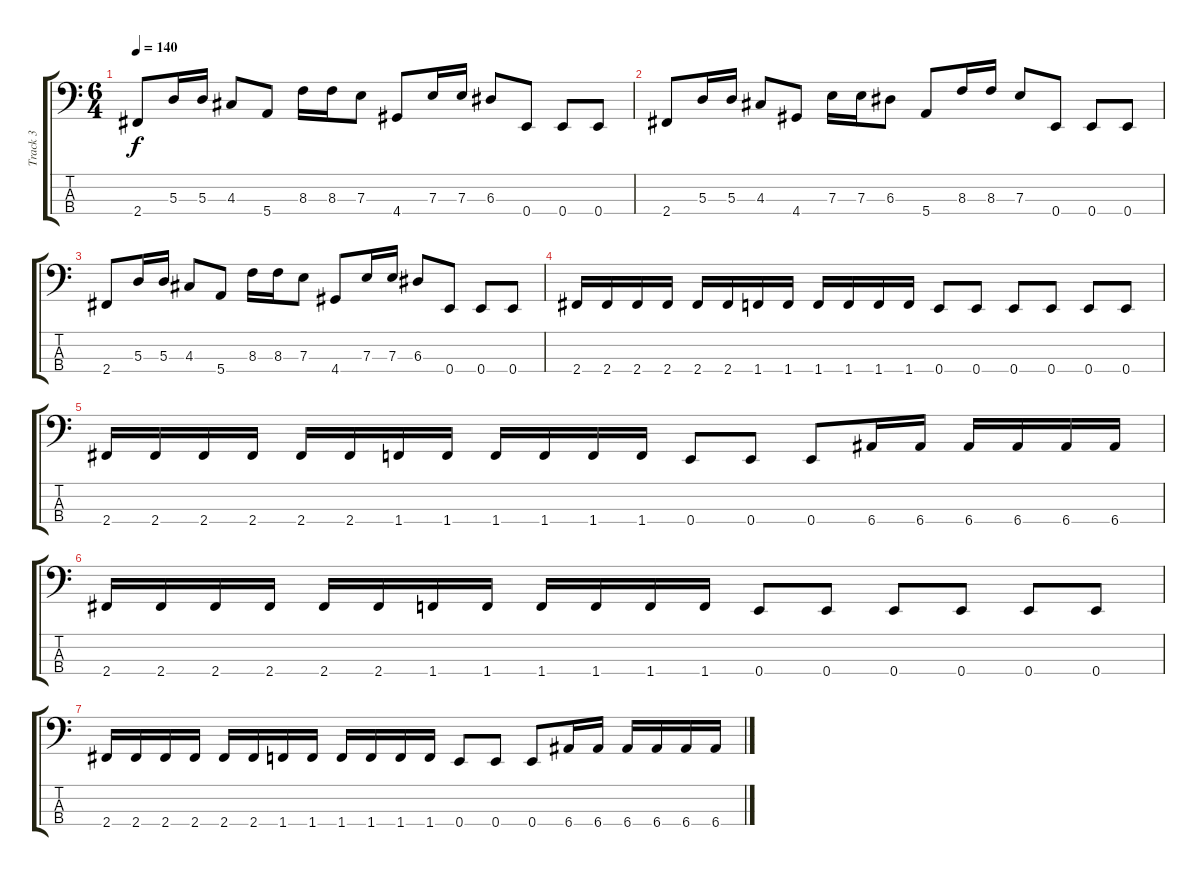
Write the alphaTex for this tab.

\track ("Track 3" "Track 3") {instrument electricbasspick}
\staff {score tabs}
\tuning (G2 D2 A1 E1) {hide}
\ts (6 4)
\tempo 140
\clef f4
\ks c
2.4.8{dy f} 5.3.16 5.3.16 4.3.8 5.4.8 8.3.16 8.3.16 7.3.8 4.4.8 7.3.16 7.3.16 6.3.8 0.4.8 0.4.8 0.4.8 |
2.4.8 5.3.16 5.3.16 4.3.8 4.4.8 7.3.16 7.3.16 6.3.8 5.4.8 8.3.16 8.3.16 7.3.8 0.4.8 0.4.8 0.4.8 |
2.4.8 5.3.16 5.3.16 4.3.8 5.4.8 8.3.16 8.3.16 7.3.8 4.4.8 7.3.16 7.3.16 6.3.8 0.4.8 0.4.8 0.4.8 |
2.4.16 2.4.16 2.4.16 2.4.16 2.4.16 2.4.16 1.4.16 1.4.16 1.4.16 1.4.16 1.4.16 1.4.16 0.4.8 0.4.8 0.4.8 0.4.8 0.4.8 0.4.8 |
2.4.16 2.4.16 2.4.16 2.4.16 2.4.16 2.4.16 1.4.16 1.4.16 1.4.16 1.4.16 1.4.16 1.4.16 0.4.8 0.4.8 0.4.8 6.4.16 6.4.16 6.4.16 6.4.16 6.4.16 6.4.16 |
2.4.16 2.4.16 2.4.16 2.4.16 2.4.16 2.4.16 1.4.16 1.4.16 1.4.16 1.4.16 1.4.16 1.4.16 0.4.8 0.4.8 0.4.8 0.4.8 0.4.8 0.4.8 |
2.4.16 2.4.16 2.4.16 2.4.16 2.4.16 2.4.16 1.4.16 1.4.16 1.4.16 1.4.16 1.4.16 1.4.16 0.4.8 0.4.8 0.4.8 6.4.16 6.4.16 6.4.16 6.4.16 6.4.16 6.4.16
